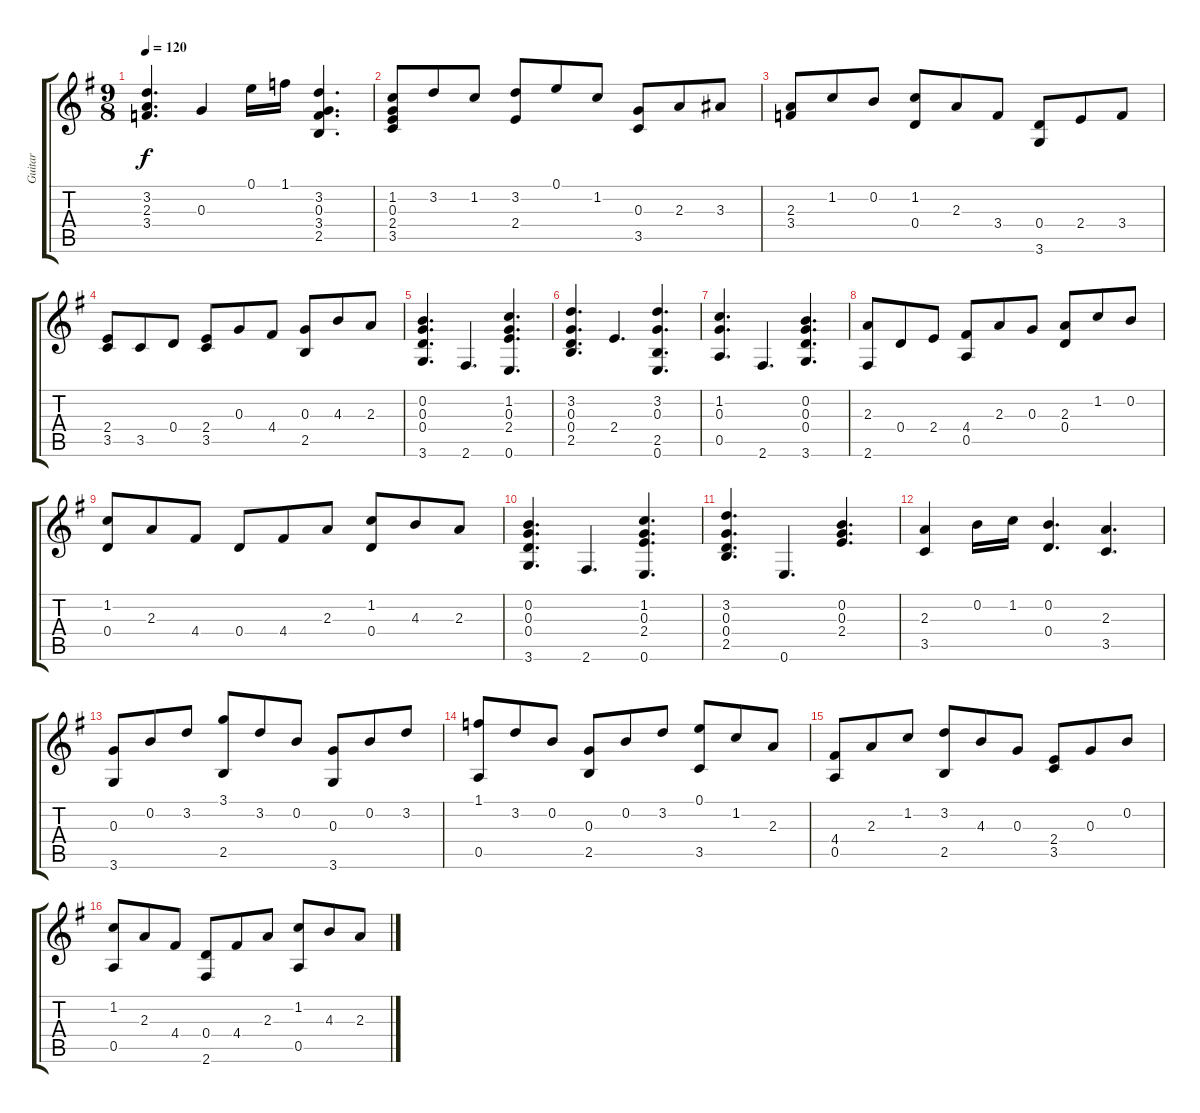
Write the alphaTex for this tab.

\track ("Guitar" "Guitar") {instrument acousticguitarsteel}
\staff {score tabs}
\tuning (E4 B3 G3 D3 A2 E2) {hide}
\ts (9 8)
\tempo 120
\clef g2
\ks g
(3.2 2.3 3.4).4{d dy f} 0.3.4 0.1.16 1.1.16 (3.2 0.3 3.4 2.5).4{d} |
(1.2 0.3 2.4 3.5).8 3.2.8 1.2.8 (3.2 2.4).8 0.1.8 1.2.8 (0.3 3.5).8 2.3.8 3.3.8 |
(2.3 3.4).8 1.2.8 0.2.8 (1.2 0.4).8 2.3.8 3.4.8 (0.4 3.6).8 2.4.8 3.4.8 |
(2.4 3.5).8 3.5.8 0.4.8 (2.4 3.5).8 0.3.8 4.4.8 (0.3 2.5).8 4.3.8 2.3.8 |
(0.2 0.3 0.4 3.6).4{d} 2.6.4{d} (1.2 0.3 2.4 0.6).4{d} |
(3.2 0.3 0.4 2.5).4{d} 2.4.4{d} (3.2 0.3 2.5 0.6).4{d} |
(1.2 0.3 0.5).4{d} 2.6.4{d} (0.2 0.3 0.4 3.6).4{d} |
(2.3 2.6).8 0.4.8 2.4.8 (4.4 0.5).8 2.3.8 0.3.8 (2.3 0.4).8 1.2.8 0.2.8 |
(1.2 0.4).8 2.3.8 4.4.8 0.4.8 4.4.8 2.3.8 (1.2 0.4).8 4.3.8 2.3.8 |
(0.2 0.3 0.4 3.6).4{d} 2.6.4{d} (1.2 0.3 2.4 0.6).4{d} |
(3.2 0.3 0.4 2.5).4{d} 0.6.4{d} (0.2 0.3 2.4).4{d} |
(2.3 3.5).4 0.2.16 1.2.16 (0.2 0.4).4{d} (2.3 3.5).4{d} |
(0.3 3.6).8 0.2.8 3.2.8 (3.1 2.5).8 3.2.8 0.2.8 (0.3 3.6).8 0.2.8 3.2.8 |
(1.1 0.5).8 3.2.8 0.2.8 (0.3 2.5).8 0.2.8 3.2.8 (0.1 3.5).8 1.2.8 2.3.8 |
(4.4 0.5).8 2.3.8 1.2.8 (3.2 2.5).8 4.3.8 0.3.8 (2.4 3.5).8 0.3.8 0.2.8 |
(1.2 0.5).8 2.3.8 4.4.8 (0.4 2.6).8 4.4.8 2.3.8 (1.2 0.5).8 4.3.8 2.3.8
